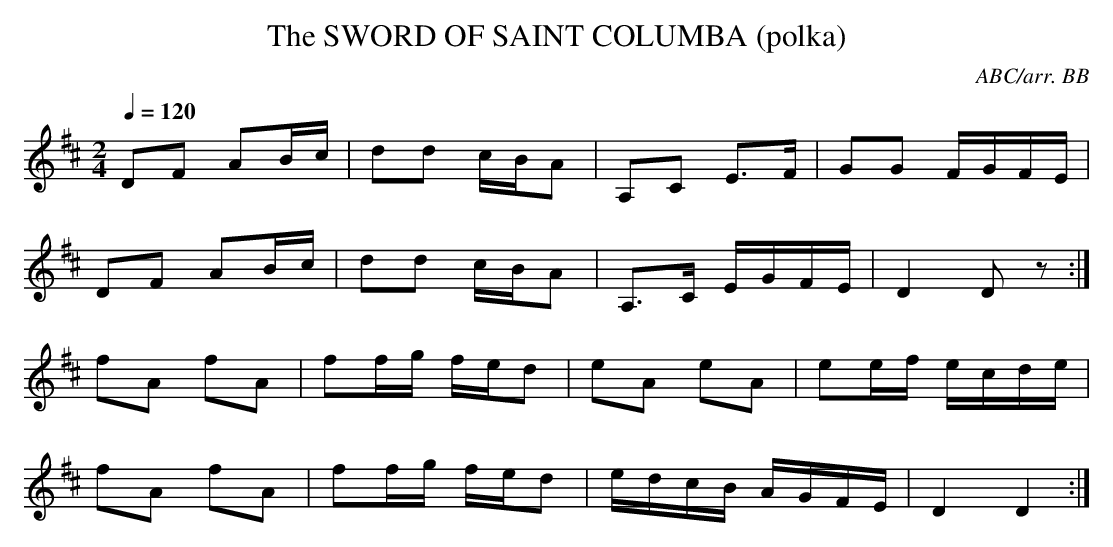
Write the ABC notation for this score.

X:1
T:SWORD OF SAINT COLUMBA (polka), The
C:ABC/arr. BB
M:2/4
L:1/8
Q:1/4=120
K:D
DF AB/c/|dd c/B/A|A,C E>F|GG F/G/F/E/|
DF AB/c/|dd c/B/A|A,>C E/G/F/E/|D2 D z:|
fA fA|ff/g/ f/e/d|eA eA|ee/f/ e/c/d/e/|
fA fA|ff/g/ f/e/d|e/d/c/B/ A/G/F/E/|D2 D2:|
